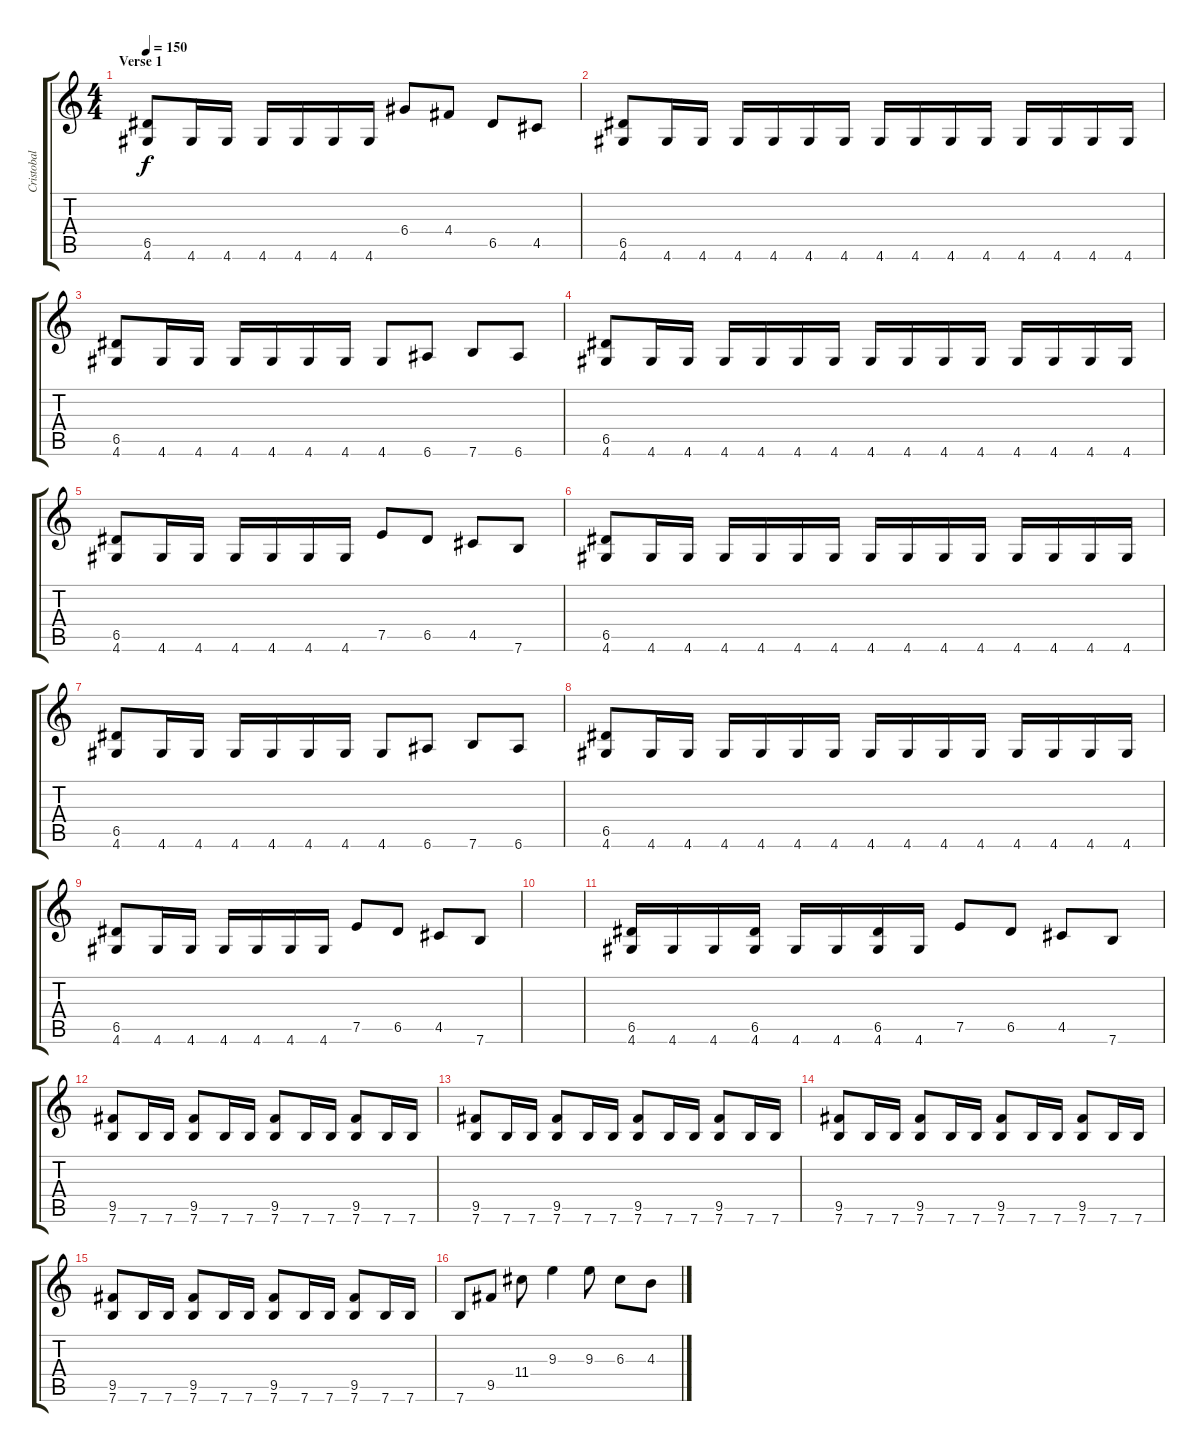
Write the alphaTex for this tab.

\track ("Cristobal" "Cristobal") {instrument distortionguitar}
\staff {score tabs}
\tuning (E4 B3 G3 D3 A2 E2) {hide}
\ts (4 4)
\section ("" "Verse 1")
\tempo 150
\clef g2
\ks c
(6.5 4.6).8{dy f} 4.6.16 4.6.16 4.6.16 4.6.16 4.6.16 4.6.16 6.4.8 4.4.8 6.5.8 4.5.8 |
(6.5 4.6).8 4.6.16 4.6.16 4.6.16 4.6.16 4.6.16 4.6.16 4.6.16 4.6.16 4.6.16 4.6.16 4.6.16 4.6.16 4.6.16 4.6.16 |
(6.5 4.6).8 4.6.16 4.6.16 4.6.16 4.6.16 4.6.16 4.6.16 4.6.8 6.6.8 7.6.8 6.6.8 |
(6.5 4.6).8 4.6.16 4.6.16 4.6.16 4.6.16 4.6.16 4.6.16 4.6.16 4.6.16 4.6.16 4.6.16 4.6.16 4.6.16 4.6.16 4.6.16 |
(6.5 4.6).8 4.6.16 4.6.16 4.6.16 4.6.16 4.6.16 4.6.16 7.5.8 6.5.8 4.5.8 7.6.8 |
(6.5 4.6).8 4.6.16 4.6.16 4.6.16 4.6.16 4.6.16 4.6.16 4.6.16 4.6.16 4.6.16 4.6.16 4.6.16 4.6.16 4.6.16 4.6.16 |
(6.5 4.6).8 4.6.16 4.6.16 4.6.16 4.6.16 4.6.16 4.6.16 4.6.8 6.6.8 7.6.8 6.6.8 |
(6.5 4.6).8 4.6.16 4.6.16 4.6.16 4.6.16 4.6.16 4.6.16 4.6.16 4.6.16 4.6.16 4.6.16 4.6.16 4.6.16 4.6.16 4.6.16 |
(6.5 4.6).8 4.6.16 4.6.16 4.6.16 4.6.16 4.6.16 4.6.16 7.5.8 6.5.8 4.5.8 7.6.8 |
|
(6.5 4.6).16 4.6.16 4.6.16 (6.5 4.6).16 4.6.16 4.6.16 (6.5 4.6).16 4.6.16 7.5.8 6.5.8 4.5.8 7.6.8 |
(9.5 7.6).8 7.6.16 7.6.16 (9.5 7.6).8 7.6.16 7.6.16 (9.5 7.6).8 7.6.16 7.6.16 (9.5 7.6).8 7.6.16 7.6.16 |
(9.5 7.6).8 7.6.16 7.6.16 (9.5 7.6).8 7.6.16 7.6.16 (9.5 7.6).8 7.6.16 7.6.16 (9.5 7.6).8 7.6.16 7.6.16 |
(9.5 7.6).8 7.6.16 7.6.16 (9.5 7.6).8 7.6.16 7.6.16 (9.5 7.6).8 7.6.16 7.6.16 (9.5 7.6).8 7.6.16 7.6.16 |
(9.5 7.6).8 7.6.16 7.6.16 (9.5 7.6).8 7.6.16 7.6.16 (9.5 7.6).8 7.6.16 7.6.16 (9.5 7.6).8 7.6.16 7.6.16 |
7.6.8 9.5.8 11.4.8 9.3.4 9.3.8 6.3.8 4.3.8
